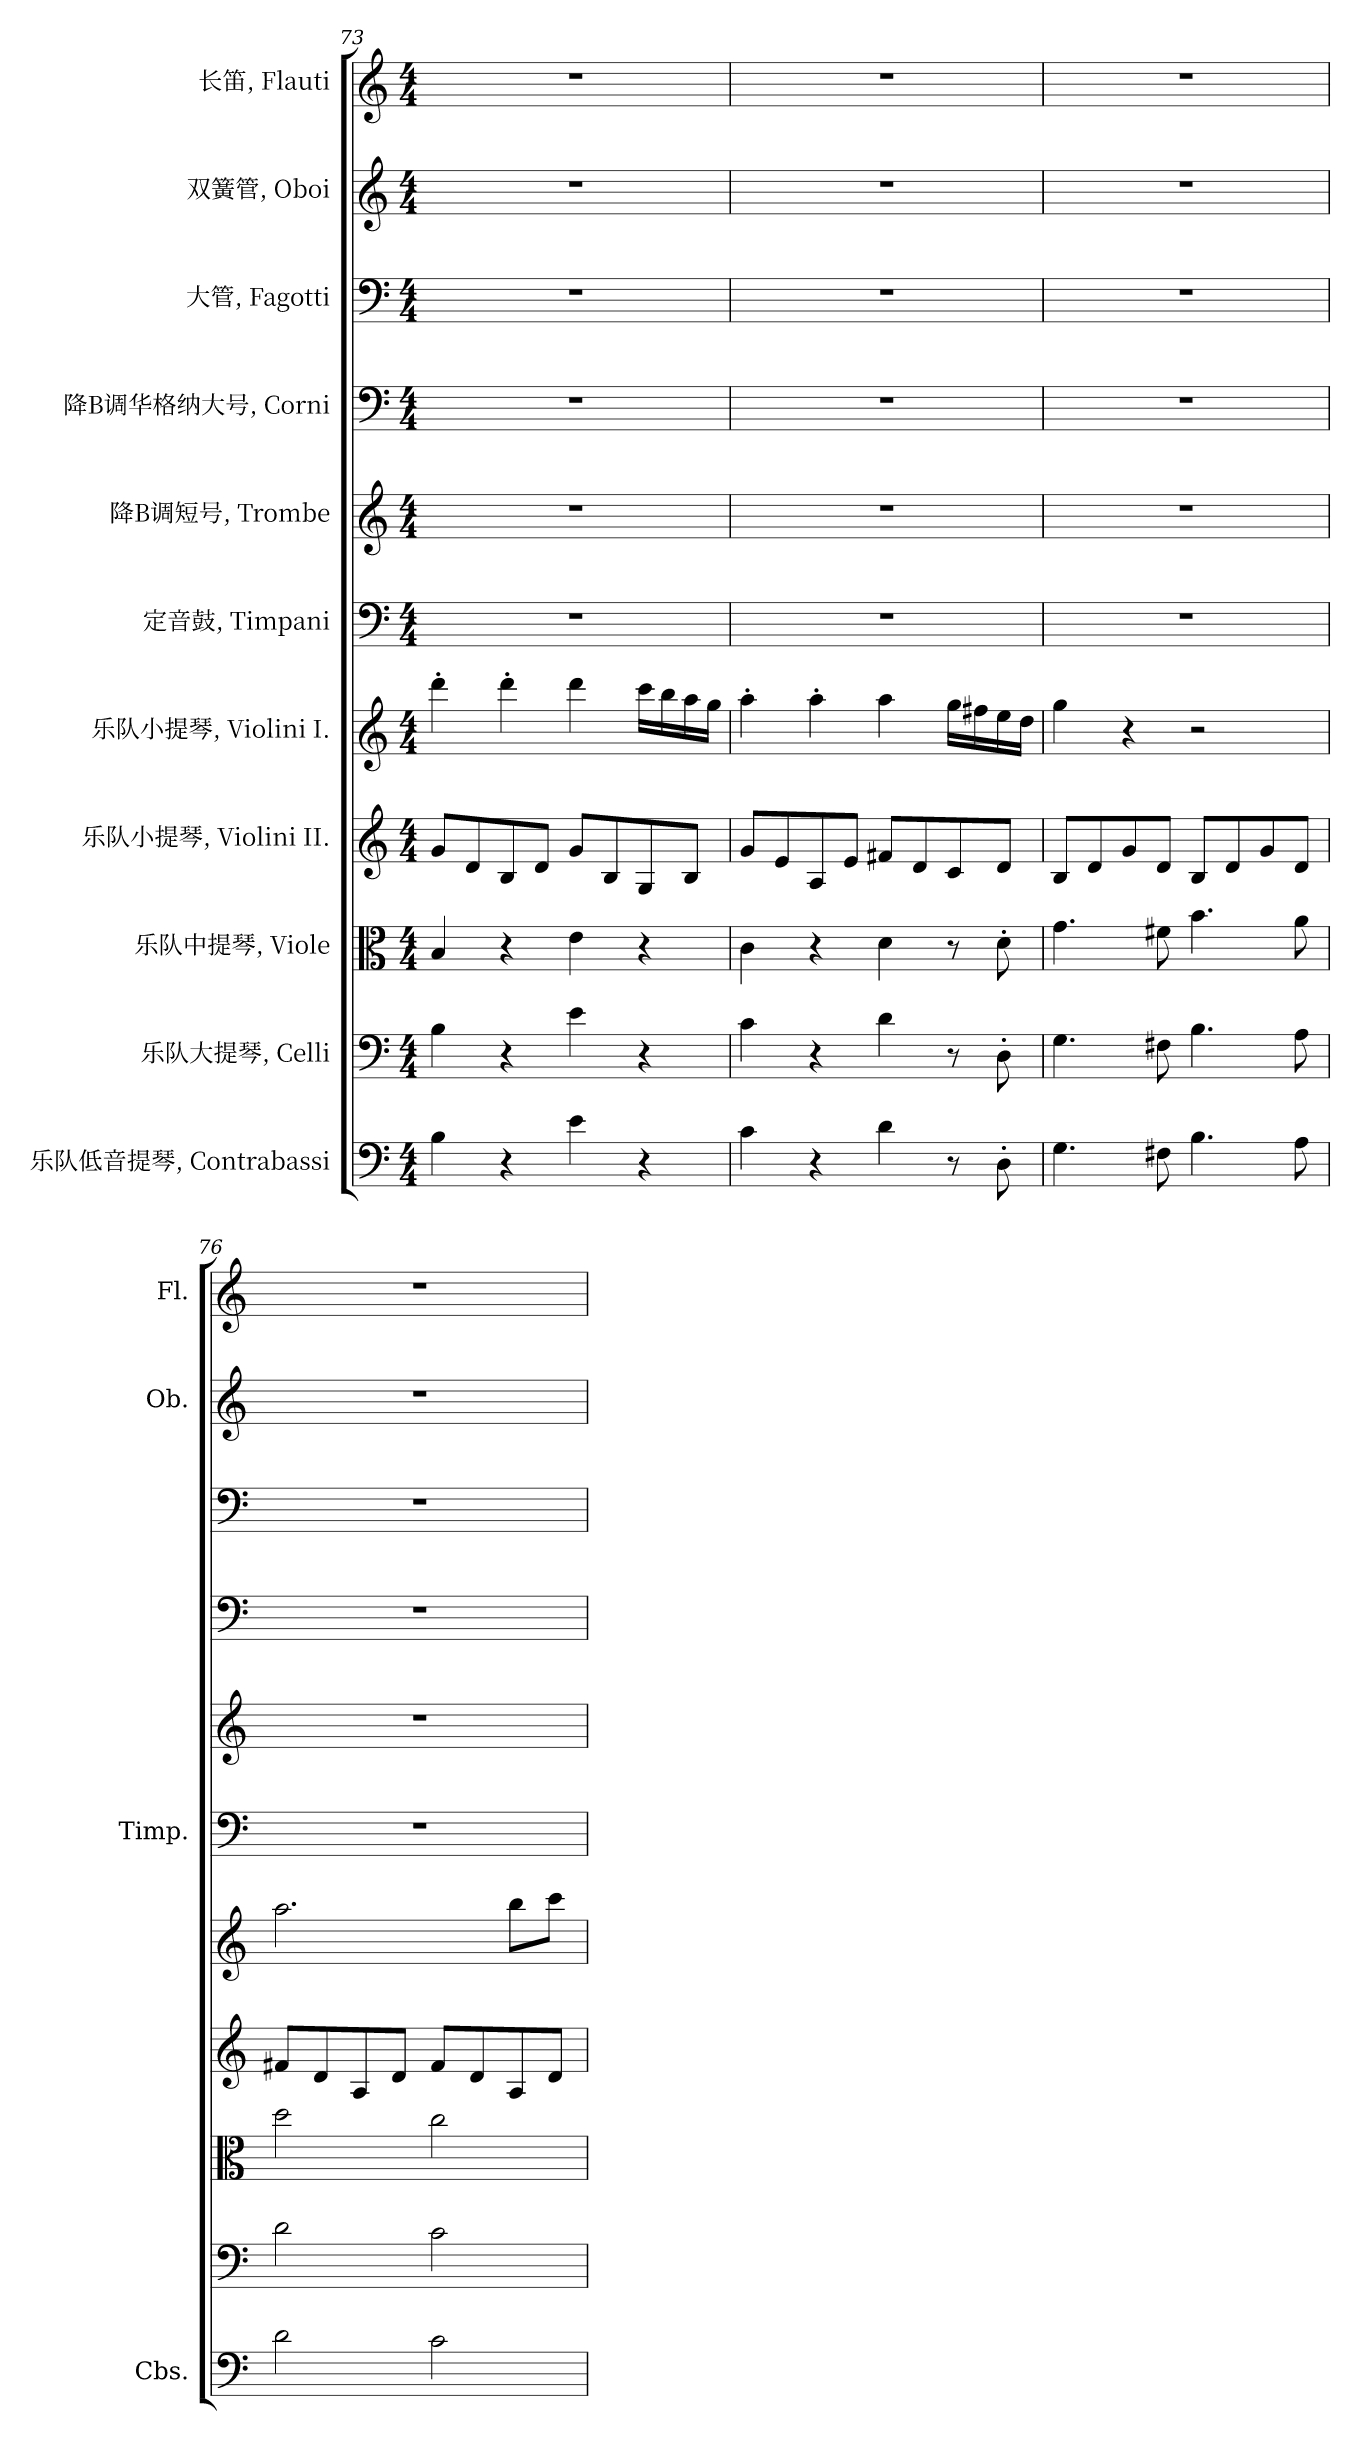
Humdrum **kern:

**kern	**kern	**kern	**kern	**kern	**kern	**kern	**kern	**kern	**kern	**kern
*part11	*part10	*part9	*part8	*part7	*part6	*part5	*part4	*part3	*part2	*part1
*staff11	*staff10	*staff9	*staff8	*staff7	*staff6	*staff5	*staff4	*staff3	*staff2	*staff1
*I"乐队低音提琴, Contrabassi	*I"乐队大提琴, Celli	*I"乐队中提琴, Viole	*I"乐队小提琴, Violini II.	*I"乐队小提琴, Violini I.	*I"定音鼓, Timpani	*I"降B调短号, Trombe	*I"降B调华格纳大号, Corni	*I"大管, Fagotti	*I"双簧管, Oboi	*I"长笛, Flauti
*I'Cbs.	*	*	*	*	*I'Timp.	*	*	*	*I'Ob.	*I'Fl.
*clefF4	*clefF4	*clefC3	*clefG2	*clefG2	*clefF4	*clefG2	*clefF4	*clefF4	*clefG2	*clefG2
*ITrd7c12	*	*	*	*	*	*ITrd1c2	*ITrd1c2	*	*	*
*k[]	*k[]	*k[]	*k[]	*k[]	*k[]	*k[b-e-]	*k[b-e-]	*k[]	*k[]	*k[]
*M4/4	*M4/4	*M4/4	*M4/4	*M4/4	*M4/4	*M4/4	*M4/4	*M4/4	*M4/4	*M4/4
=73	=73	=73	=73	=73	=73	=73	=73	=73	=73	=73
4BB\	4B\	4B/	8g/L	4ddd'\	1r	1r	1r	1r	1r	1r
.	.	.	8d/	.	.	.	.	.	.	.
4r	4r	4r	8B/	4ddd'\	.	.	.	.	.	.
.	.	.	8d/J	.	.	.	.	.	.	.
4E\	4e\	4e\	8g/L	4ddd\	.	.	.	.	.	.
.	.	.	8B/	.	.	.	.	.	.	.
4r	4r	4r	8G/	16ccc\LL	.	.	.	.	.	.
.	.	.	.	16bb\	.	.	.	.	.	.
.	.	.	8B/J	16aa\	.	.	.	.	.	.
.	.	.	.	16gg\JJ	.	.	.	.	.	.
=74	=74	=74	=74	=74	=74	=74	=74	=74	=74	=74
4C\	4c\	4c\	8g/L	4aa'\	1r	1r	1r	1r	1r	1r
.	.	.	8e/	.	.	.	.	.	.	.
4r	4r	4r	8A/	4aa'\	.	.	.	.	.	.
.	.	.	8e/J	.	.	.	.	.	.	.
4D\	4d\	4d\	8f#X/L	4aa\	.	.	.	.	.	.
.	.	.	8d/	.	.	.	.	.	.	.
8r	8r	8r	8c/	16gg\LL	.	.	.	.	.	.
.	.	.	.	16ff#X\	.	.	.	.	.	.
8DD'\	8D'\	8d'\	8d/J	16ee\	.	.	.	.	.	.
.	.	.	.	16dd\JJ	.	.	.	.	.	.
!!LO:PB:g=z
=75	=75	=75	=75	=75	=75	=75	=75	=75	=75	=75
4.GG\	4.G\	4.g\	8B/L	4gg\	1r	1r	1r	1r	1r	1r
.	.	.	8d/	.	.	.	.	.	.	.
.	.	.	8g/	4r	.	.	.	.	.	.
8FF#X\	8F#X\	8f#X\	8d/J	.	.	.	.	.	.	.
4.BB\	4.B\	4.b\	8B/L	2r	.	.	.	.	.	.
.	.	.	8d/	.	.	.	.	.	.	.
.	.	.	8g/	.	.	.	.	.	.	.
8AA\	8A\	8a\	8d/J	.	.	.	.	.	.	.
=76	=76	=76	=76	=76	=76	=76	=76	=76	=76	=76
2D\	2d\	2dd\	8f#X/L	2.aa\	1r	1r	1r	1r	1r	1r
.	.	.	8d/	.	.	.	.	.	.	.
.	.	.	8A/	.	.	.	.	.	.	.
.	.	.	8d/J	.	.	.	.	.	.	.
2C\	2c\	2cc\	8f#/L	.	.	.	.	.	.	.
.	.	.	8d/	.	.	.	.	.	.	.
.	.	.	8A/	8bb\L	.	.	.	.	.	.
.	.	.	8d/J	8ccc\J	.	.	.	.	.	.
=	=	=	=	=	=	=	=	=	=	=
*-	*-	*-	*-	*-	*-	*-	*-	*-	*-	*-
